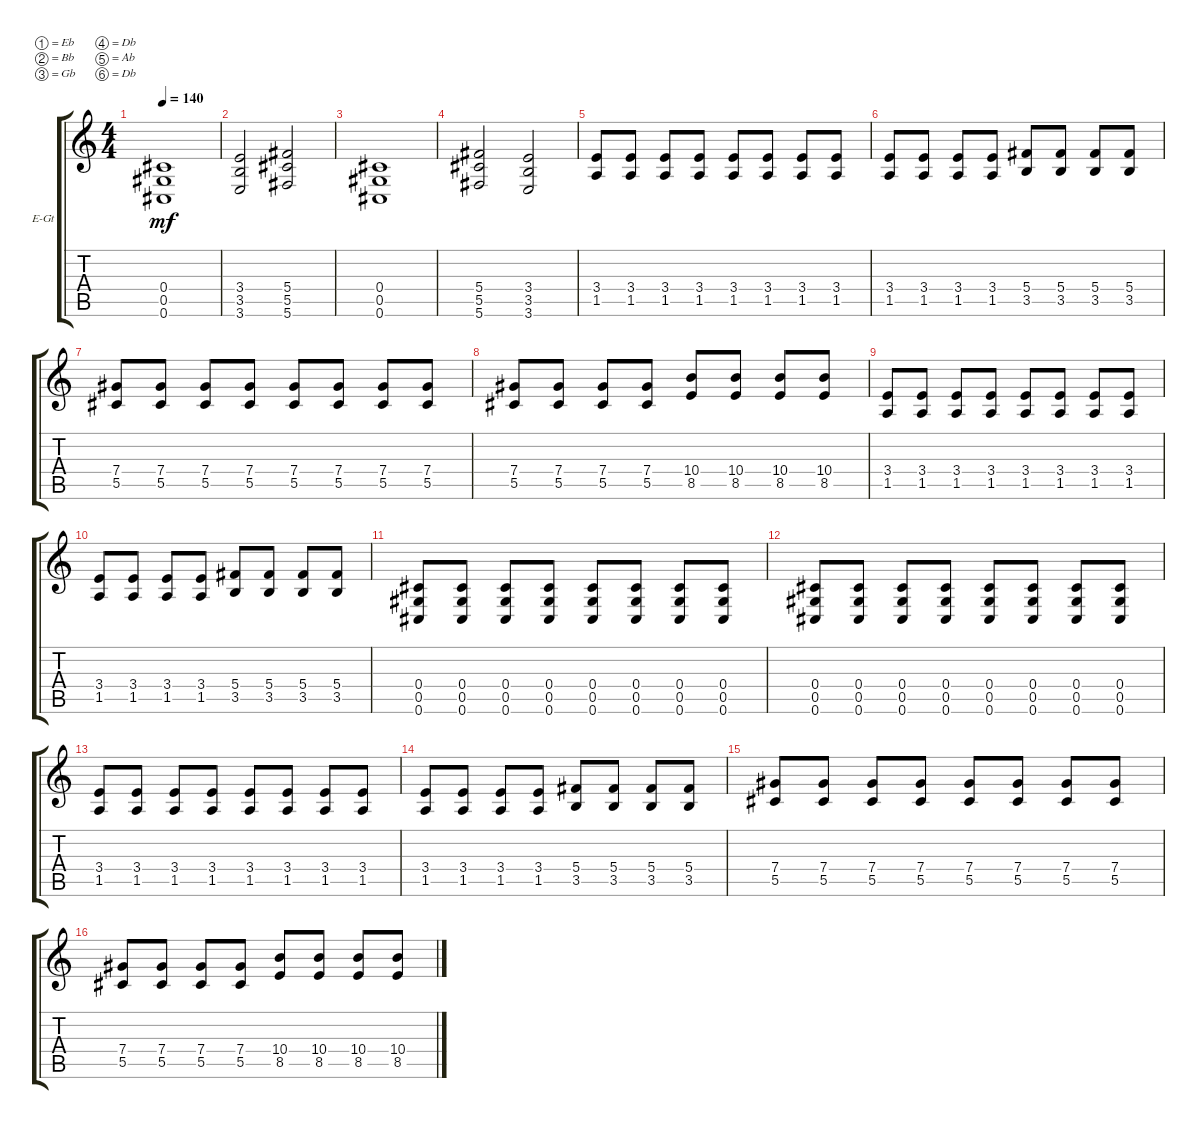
\defaultSystemsLayout 4
\bracketExtendMode groupsimilarinstruments
\firstSystemTrackNameOrientation horizontal
\otherSystemsTrackNameOrientation horizontal
\track ("Electric Guitar" "E-Gt") {instrument distortionguitar}
\staff {score tabs}
\tuning (Eb4 Bb3 Gb3 Db3 Ab2 Db2)
\ts (4 4)
\tempo 140
\clef g2
\ks c
(0.6 0.5 0.4).1{dy mf} |
(3.6 3.5 3.4).2 (5.6 5.5 5.4).2 |
(0.4 0.5 0.6).1 |
(5.6 5.5 5.4).2 (3.4 3.5 3.6).2 |
(1.5 3.4).8 (3.4 1.5).8 (1.5 3.4).8 (1.5 3.4).8 (1.5 3.4).8 (1.5 3.4).8 (1.5 3.4).8 (1.5 3.4).8 |
(1.5 3.4).8 (1.5 3.4).8 (1.5 3.4).8 (1.5 3.4).8 (3.5 5.4).8 (3.5 5.4).8 (3.5 5.4).8 (3.5 5.4).8 |
(5.5 7.4).8 (5.5 7.4).8 (5.5 7.4).8 (5.5 7.4).8 (5.5 7.4).8 (5.5 7.4).8 (5.5 7.4).8 (5.5 7.4).8 |
(5.5 7.4).8 (5.5 7.4).8 (5.5 7.4).8 (5.5 7.4).8 (8.5 10.4).8 (8.5 10.4).8 (8.5 10.4).8 (8.5 10.4).8 |
(1.5 3.4).8 (3.4 1.5).8 (1.5 3.4).8 (1.5 3.4).8 (1.5 3.4).8 (1.5 3.4).8 (1.5 3.4).8 (1.5 3.4).8 |
(1.5 3.4).8 (1.5 3.4).8 (1.5 3.4).8 (1.5 3.4).8 (3.5 5.4).8 (3.5 5.4).8 (3.5 5.4).8 (3.5 5.4).8 |
(0.6 0.5 0.4).8 (0.6 0.5 0.4).8 (0.6 0.5 0.4).8 (0.6 0.5 0.4).8 (0.6 0.5 0.4).8 (0.6 0.5 0.4).8 (0.6 0.5 0.4).8 (0.6 0.5 0.4).8 |
(0.6 0.5 0.4).8 (0.6 0.5 0.4).8 (0.6 0.5 0.4).8 (0.6 0.5 0.4).8 (0.6 0.5 0.4).8 (0.6 0.5 0.4).8 (0.6 0.5 0.4).8 (0.6 0.5 0.4).8 |
(1.5 3.4).8 (3.4 1.5).8 (1.5 3.4).8 (1.5 3.4).8 (1.5 3.4).8 (1.5 3.4).8 (1.5 3.4).8 (1.5 3.4).8 |
(1.5 3.4).8 (1.5 3.4).8 (1.5 3.4).8 (1.5 3.4).8 (3.5 5.4).8 (3.5 5.4).8 (3.5 5.4).8 (3.5 5.4).8 |
(5.5 7.4).8 (5.5 7.4).8 (5.5 7.4).8 (5.5 7.4).8 (5.5 7.4).8 (5.5 7.4).8 (5.5 7.4).8 (5.5 7.4).8 |
(5.5 7.4).8 (5.5 7.4).8 (5.5 7.4).8 (5.5 7.4).8 (8.5 10.4).8 (8.5 10.4).8 (8.5 10.4).8 (8.5 10.4).8
